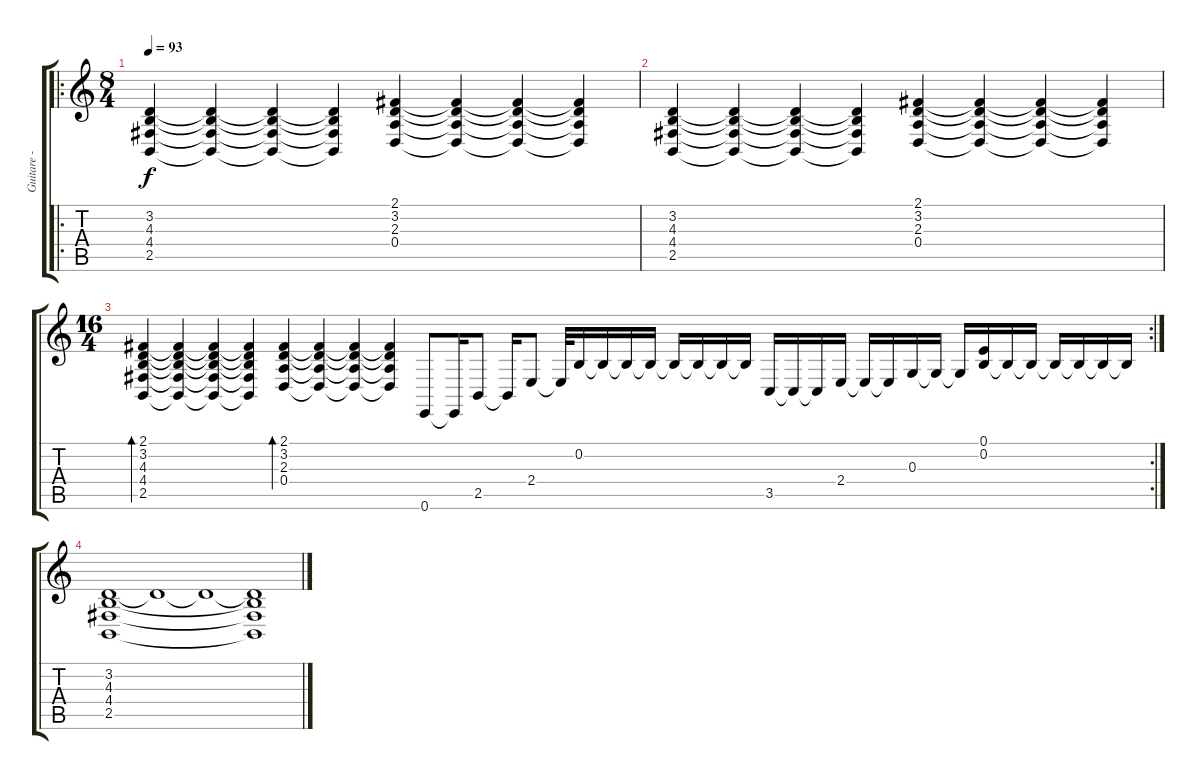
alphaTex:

\track ("Guitare - 2" "Guitare - ") {instrument stringensemble2}
\staff {score tabs}
\tuning (E4 B3 G3 D3 A2 E2) {hide}
\ro
\ts (8 4)
\tempo 93
\clef g2
\ks c
(3.2 4.3 4.4 2.5).4{dy f} (3.2{t} 4.3{t} 4.4{t} 2.5{t}).4 (3.2{t} 4.3{t} 4.4{t} 2.5{t}).4 (3.2{t} 4.3{t} 4.4{t} 2.5{t}).4 (2.1 3.2 2.3 0.4).4 (2.1{t} 3.2{t} 2.3{t} 0.4{t}).4 (2.1{t} 3.2{t} 2.3{t} 0.4{t}).4 (2.1{t} 3.2{t} 2.3{t} 0.4{t}).4 |
(3.2 4.3 4.4 2.5).4 (3.2{t} 4.3{t} 4.4{t} 2.5{t}).4 (3.2{t} 4.3{t} 4.4{t} 2.5{t}).4 (3.2{t} 4.3{t} 4.4{t} 2.5{t}).4 (2.1 3.2 2.3 0.4).4 (2.1{t} 3.2{t} 2.3{t} 0.4{t}).4 (2.1{t} 3.2{t} 2.3{t} 0.4{t}).4 (2.1{t} 3.2{t} 2.3{t} 0.4{t}).4 |
\rc 2
\ts (16 4)
(2.1 3.2 4.3 4.4 2.5).4{bd 60} (2.1{t} 3.2{t} 4.3{t} 4.4{t} 2.5{t}).4 (2.1{t} 3.2{t} 4.3{t} 4.4{t} 2.5{t}).4 (2.1{t} 3.2{t} 4.3{t} 4.4{t} 2.5{t}).4 (2.1 3.2 2.3 0.4).4{bd 60} (2.1{t} 3.2{t} 2.3{t} 0.4{t}).4 (2.1{t} 3.2{t} 2.3{t} 0.4{t}).4 (2.1{t} 3.2{t} 2.3{t} 0.4{t}).4 0.6.8 0.6{t}.16 2.5.8 2.5{t}.16 2.4.8 2.4{t}.32 0.2.16 0.2{t}.16 0.2{t}.16 0.2{t}.16 0.2{t}.16 0.2{t}.16 0.2{t}.16 0.2{t}.16 3.5.16 3.5{t}.16 3.5{t}.16 2.4.16 2.4{t}.16 2.4{t}.16 0.3.16 0.3{t}.16 0.3{t}.16 (0.1 0.2).16 0.2{t}.16 0.2{t}.16 0.2{t}.16 0.2{t}.16 0.2{t}.16 0.2{t}.16 |
(3.2 4.3 4.4 2.5).1{volume 3} 3.2{t}.1 3.2{t}.1 (3.2{t} 4.3{t} 4.4{t} 2.5{t}).1
